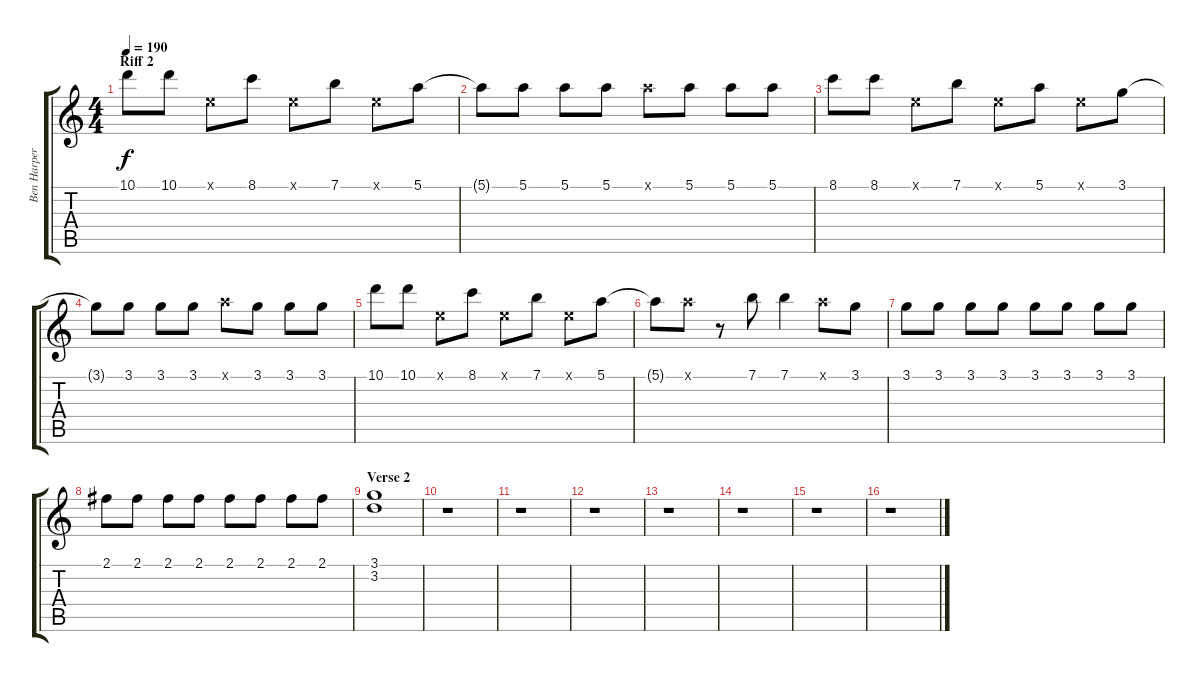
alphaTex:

\track ("Ben Harper (Lead Acoustic)" "Ben Harper") {instrument acousticguitarsteel}
\staff {score tabs}
\tuning (E4 B3 G3 D3 A2 E2) {hide}
\ts (4 4)
\section ("" "Riff 2")
\tempo 190
\clef g2
\ks c
10.1.8{dy f} 10.1.8 0.1{x}.8 8.1.8 0.1{x}.8 7.1.8 0.1{x}.8 5.1.8 |
5.1{t}.8 5.1.8 5.1.8 5.1.8 5.1{x}.8 5.1.8 5.1.8 5.1.8 |
8.1.8 8.1.8 0.1{x}.8 7.1.8 0.1{x}.8 5.1.8 0.1{x}.8 3.1.8 |
3.1{t}.8 3.1.8 3.1.8 3.1.8 5.1{x}.8 3.1.8 3.1.8 3.1.8 |
10.1.8 10.1.8 0.1{x}.8 8.1.8 0.1{x}.8 7.1.8 0.1{x}.8 5.1.8 |
5.1{t}.8 5.1{x}.8 r.8 7.1.8 7.1.4 5.1{x}.8 3.1.8 |
3.1.8 3.1.8 3.1.8 3.1.8 3.1.8 3.1.8 3.1.8 3.1.8 |
2.1.8 2.1.8 2.1.8 2.1.8 2.1.8 2.1.8 2.1.8 2.1.8 |
\section ("" "Verse 2")
(3.1 3.2).1 |
r.1 |
r.1 |
r.1 |
r.1 |
r.1 |
r.1 |
r.1
